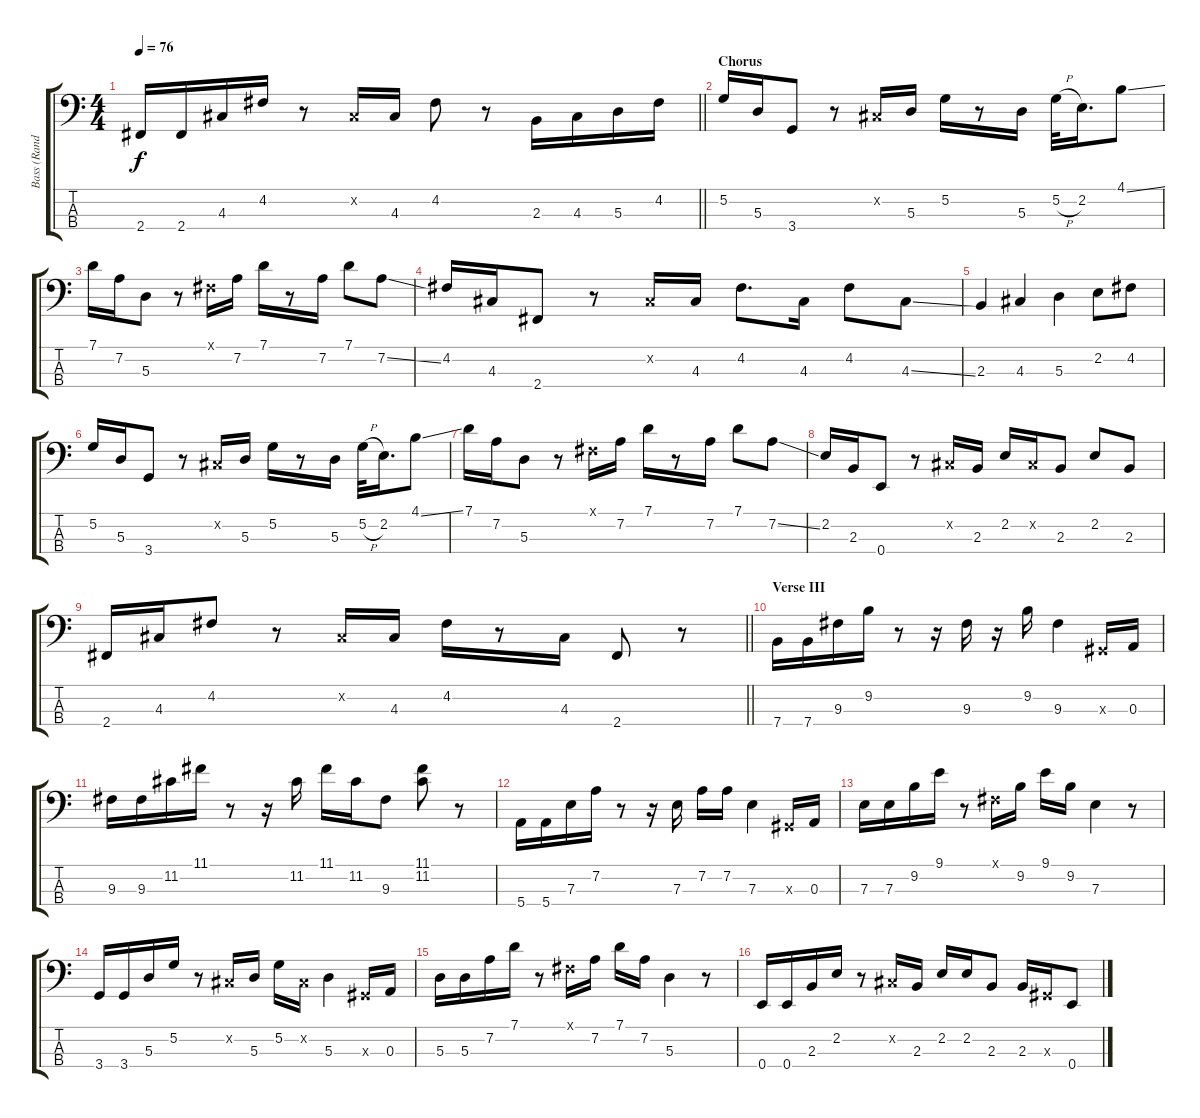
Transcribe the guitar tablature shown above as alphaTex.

\track ("Bass (Randy Meisner)" "Bass (Rand") {instrument electricbassfinger}
\staff {score tabs}
\tuning (G2 D2 A1 E1) {hide}
\ts (4 4)
\tempo 76
\clef f4
\barLineRight lightlight
\ks c
2.4.16{dy f} 2.4.16 4.3.16 4.2.16 r.8 -1.2{x}.16 4.3.16 4.2.8 r.8 2.3.16 4.3.16 5.3.16 4.2.16 |
\section ("" "Chorus")
5.2.16 5.3.16 3.4.8 r.8 -1.2{x}.16 5.3.16 5.2.16 r.8 5.3.16 5.2{h}.32 2.2.16{d} 4.1{ss}.8 |
7.1.16 7.2.16 5.3.8 r.8 -1.1{x}.16 7.2.16 7.1.16 r.8 7.2.16 7.1.8 7.2{ss}.8 |
4.2.16 4.3.16 2.4.8 r.8 -1.2{x}.16 4.3.16 4.2.8{d} 4.3.16 4.2.8 4.3{ss}.8 |
2.3.4 4.3.4 5.3.4 2.2.8 4.2.8 |
5.2.16 5.3.16 3.4.8 r.8 -1.2{x}.16 5.3.16 5.2.16 r.8 5.3.16 5.2{h}.32 2.2.16{d} 4.1{ss}.8 |
7.1.16 7.2.16 5.3.8 r.8 -1.1{x}.16 7.2.16 7.1.16 r.8 7.2.16 7.1.8 7.2{ss}.8 |
2.2.16 2.3.16 0.4.8 r.8 -1.2{x}.16 2.3.16 2.2.16 -1.2{x}.16 2.3.8 2.2.8 2.3.8 |
\barLineRight lightlight
2.4.16 4.3.16 4.2.8 r.8 -1.2{x}.16 4.3.16 4.2.16 r.8 4.3.16 2.4.8 r.8 |
\section ("" "Verse III")
7.4.16 7.4.16 9.3.16 9.2.16 r.8 r.16 9.3.16 r.16 9.2.16 9.3.4 -1.3{x}.16 0.3.16 |
9.3.16 9.3.16 11.2.16 11.1.16 r.8 r.16 11.2.16 11.1.16 11.2.16 9.3.8 (11.1 11.2).8 r.8 |
5.4.16 5.4.16 7.3.16 7.2.16 r.8 r.16 7.3.16 7.2.16 7.2.16 7.3.4 -1.3{x}.16 0.3.16 |
7.3.16 7.3.16 9.2.16 9.1.16 r.8 -1.1{x}.16 9.2.16 9.1.16 9.2.16 7.3.4 r.8 |
3.4.16 3.4.16 5.3.16 5.2.16 r.8 -1.2{x}.16 5.3.16 5.2.16 -1.2{x}.16 5.3.4 -1.3{x}.16 0.3.16 |
5.3.16 5.3.16 7.2.16 7.1.16 r.8 -1.1{x}.16 7.2.16 7.1.16 7.2.16 5.3.4 r.8 |
0.4.16 0.4.16 2.3.16 2.2.16 r.8 -1.2{x}.16 2.3.16 2.2.16 2.2.16 2.3.8 2.3.16 -1.3{x}.16 0.4.8
